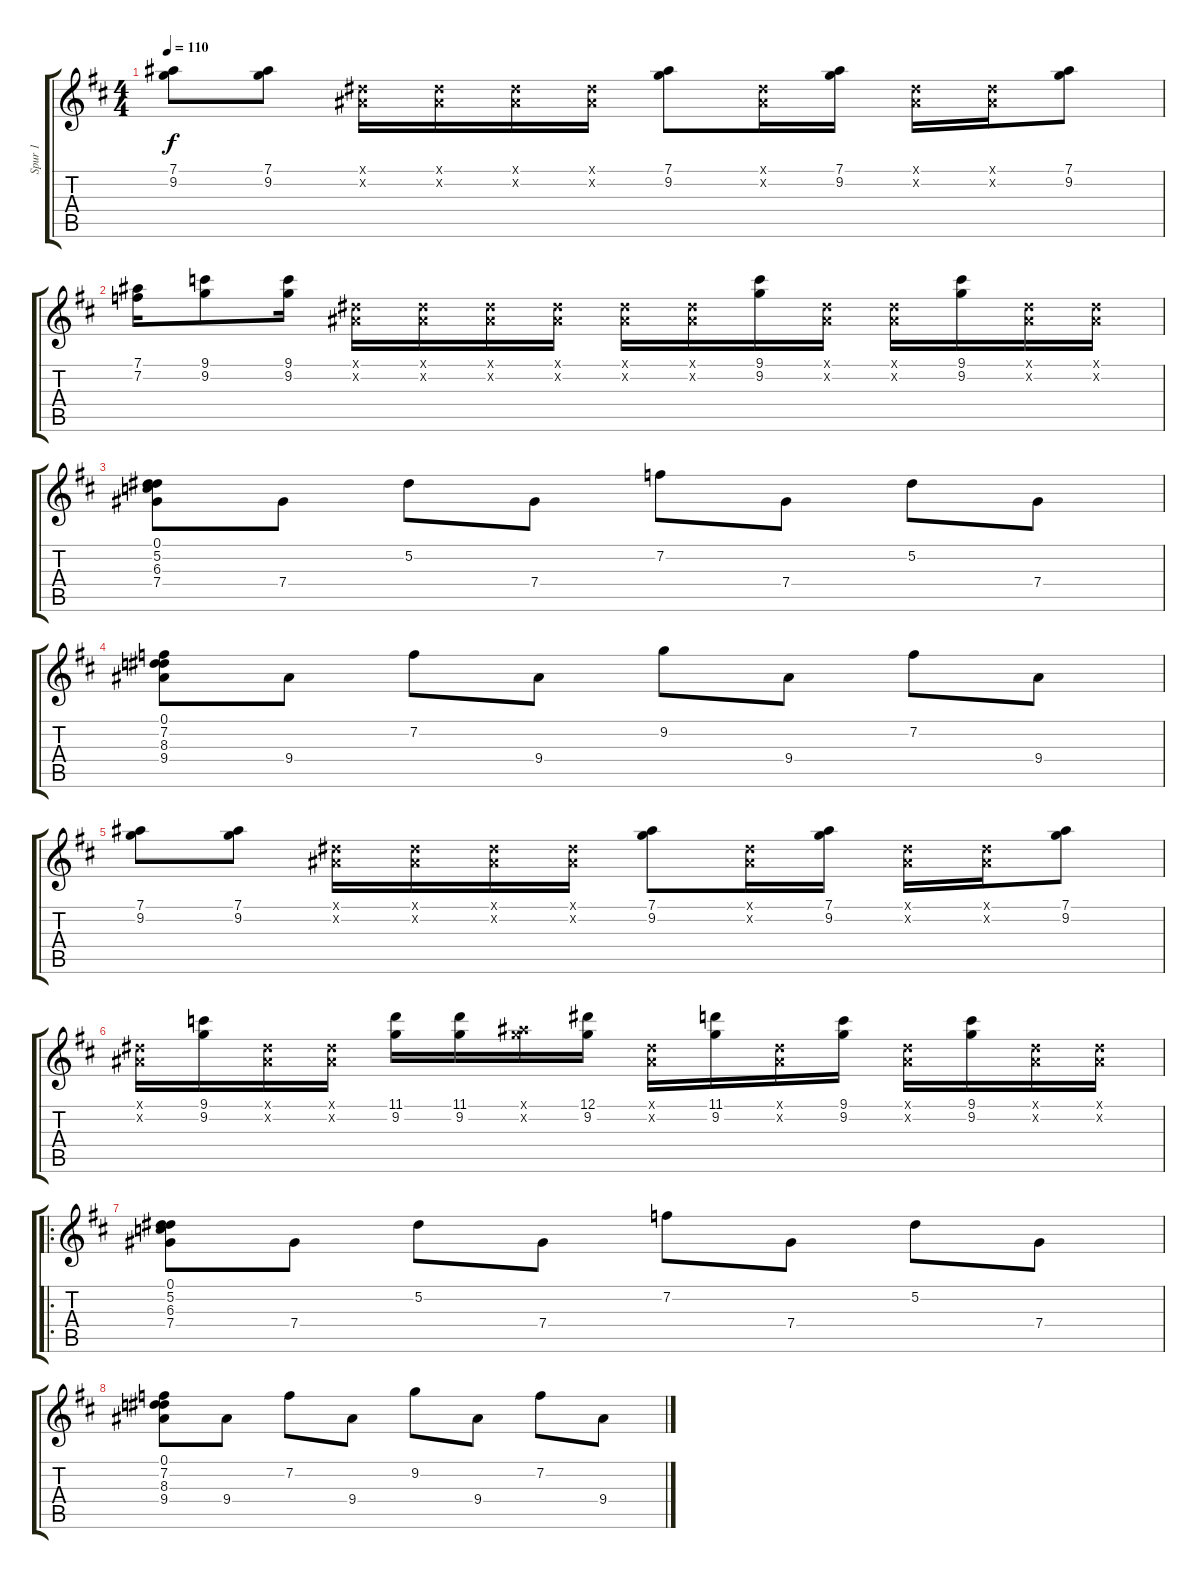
\track ("Spur 1" "Spur 1") {instrument electricguitarclean}
\staff {score tabs}
\tuning (Eb4 Bb3 Gb3 Db3 Ab2 Eb2) {hide}
\ts (4 4)
\tempo 110
\clef g2
\ks d
(7.1 9.2).8{dy f} (7.1 9.2).8 (0.1{x} 0.2{x}).16 (0.1{x} 0.2{x}).16 (0.1{x} 0.2{x}).16 (0.1{x} 0.2{x}).16 (7.1 9.2).8 (0.1{x} 0.2{x}).16 (7.1 9.2).16 (0.1{x} 0.2{x}).16 (0.1{x} 0.2{x}).16 (7.1 9.2).8 |
(7.1 7.2).16 (9.1 9.2).8 (9.1 9.2).16 (0.1{x} 0.2{x}).16 (0.1{x} 0.2{x}).16 (0.1{x} 0.2{x}).16 (0.1{x} 0.2{x}).16 (0.1{x} 0.2{x}).16 (0.1{x} 0.2{x}).16 (9.1 9.2).16 (0.1{x} 0.2{x}).16 (0.1{x} 0.2{x}).16 (9.1 9.2).16 (0.1{x} 0.2{x}).16 (0.1{x} 0.2{x}).16 |
(0.1 5.2 6.3 7.4).8 7.4.8 5.2.8 7.4.8 7.2.8 7.4.8 5.2.8 7.4.8 |
(0.1 7.2 8.3 9.4).8 9.4.8 7.2.8 9.4.8 9.2.8 9.4.8 7.2.8 9.4.8 |
(7.1 9.2).8 (7.1 9.2).8 (0.1{x} 0.2{x}).16 (0.1{x} 0.2{x}).16 (0.1{x} 0.2{x}).16 (0.1{x} 0.2{x}).16 (7.1 9.2).8 (0.1{x} 0.2{x}).16 (7.1 9.2).16 (0.1{x} 0.2{x}).16 (0.1{x} 0.2{x}).16 (7.1 9.2).8 |
(0.1{x} 0.2{x}).16 (9.1 9.2).16 (0.1{x} 0.2{x}).16 (0.1{x} 0.2{x}).16 (11.1 9.2).16 (11.1 9.2).16 (7.1{x} 9.2{x}).16 (12.1 9.2).16 (0.1{x} 0.2{x}).16 (11.1 9.2).16 (0.1{x} 0.2{x}).16 (9.1 9.2).16 (0.1{x} 0.2{x}).16 (9.1 9.2).16 (0.1{x} 0.2{x}).16 (0.1{x} 0.2{x}).16 |
\ro
(0.1 5.2 6.3 7.4).8 7.4.8 5.2.8 7.4.8 7.2.8 7.4.8 5.2.8 7.4.8 |
(0.1 7.2 8.3 9.4).8 9.4.8 7.2.8 9.4.8 9.2.8 9.4.8 7.2.8 9.4.8
